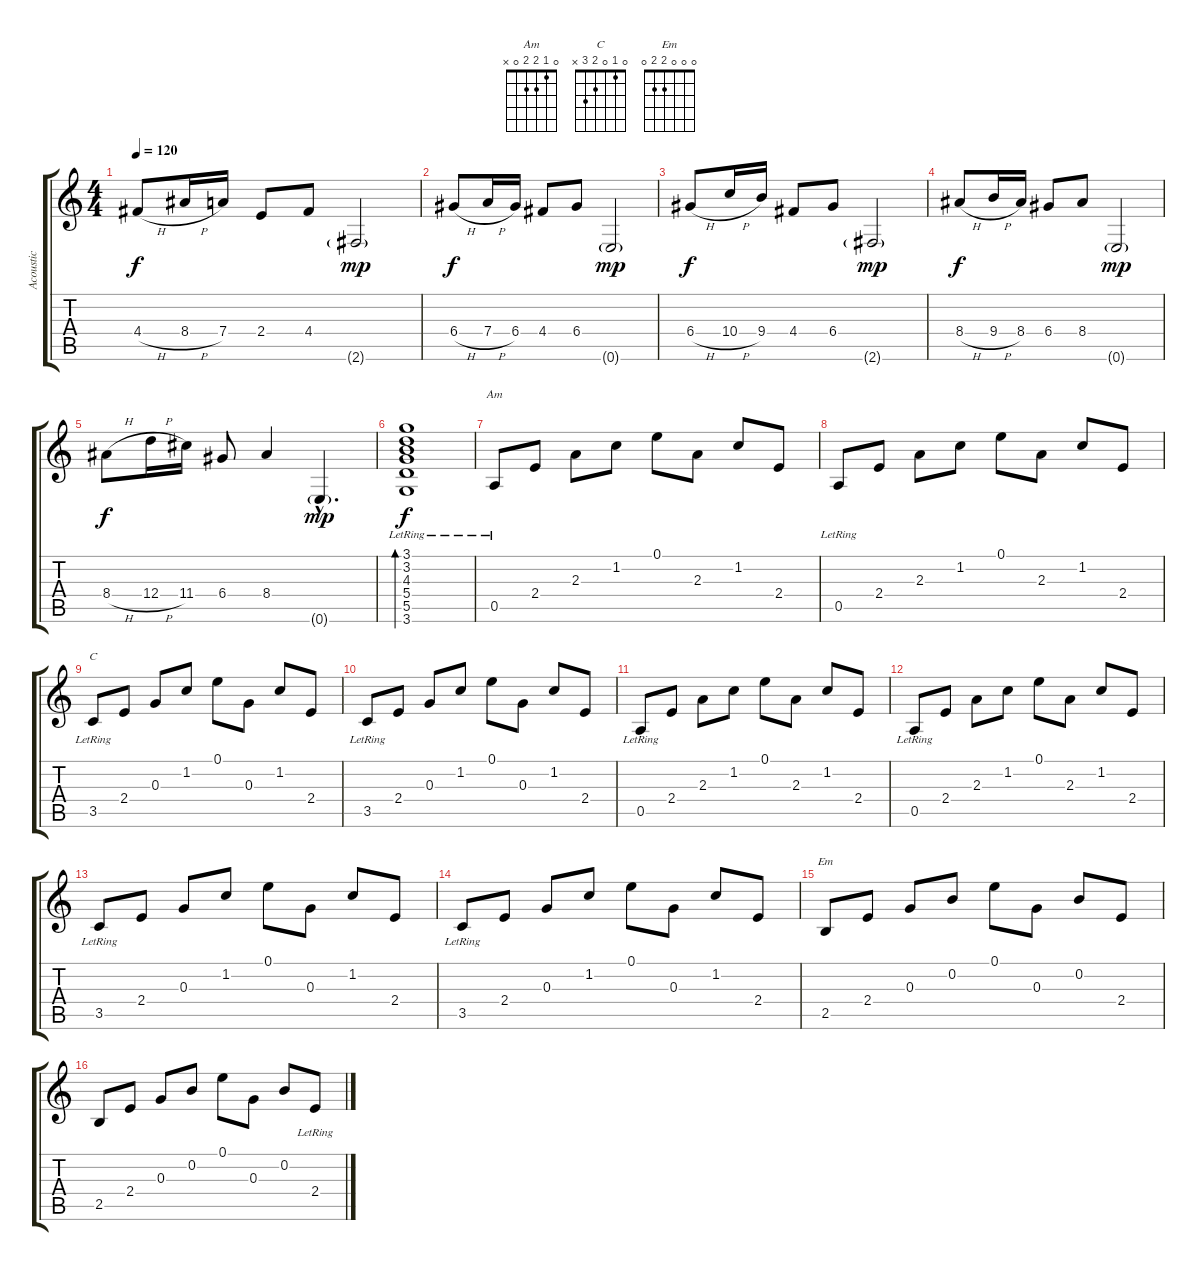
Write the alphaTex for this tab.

\track ("Acoustic" "Acoustic") {instrument acousticguitarnylon}
\staff {score tabs}
\tuning (E4 B3 G3 D3 A2 E2) {hide}
\chord ("Am" 0 1 2 2 0 x)
\chord ("C" 0 1 0 2 3 x)
\chord ("Em" 0 0 0 2 2 0)
\ts (4 4)
\tempo 120
\clef g2
\ks c
4.4{h}.8{dy f} 8.4{h}.16 7.4.16 2.4.8 4.4.8 2.6{g}.2{dy mp} |
6.4{h}.8{dy f} 7.4{h}.16 6.4.16 4.4.8 6.4.8 0.6{g}.2{dy mp} |
6.4{h}.8{dy f} 10.4{h}.16 9.4.16 4.4.8 6.4.8 2.6{g}.2{dy mp} |
8.4{h}.8{dy f} 9.4{h}.16 8.4.16 6.4.8 8.4.8 0.6{g}.2{dy mp} |
8.4{h}.8{dy f} 12.4{h}.16 11.4.16 6.4.8 8.4.4 0.6{g hac}.4{d dy mp} |
(3.1{lr} 3.2{lr} 4.3{lr} 5.4{lr} 5.5{lr} 3.6{lr}).1{bd 240 dy f} |
0.5{lr}.8{ch "Am"} 2.4.8 2.3.8 1.2.8 0.1.8 2.3.8 1.2.8 2.4.8 |
0.5{lr}.8 2.4.8 2.3.8 1.2.8 0.1.8 2.3.8 1.2.8 2.4.8 |
3.5{lr}.8{ch "C"} 2.4.8 0.3.8 1.2.8 0.1.8 0.3.8 1.2.8 2.4.8 |
3.5{lr}.8 2.4.8 0.3.8 1.2.8 0.1.8 0.3.8 1.2.8 2.4.8 |
0.5{lr}.8 2.4.8 2.3.8 1.2.8 0.1.8 2.3.8 1.2.8 2.4.8 |
0.5{lr}.8 2.4.8 2.3.8 1.2.8 0.1.8 2.3.8 1.2.8 2.4.8 |
3.5{lr}.8 2.4.8 0.3.8 1.2.8 0.1.8 0.3.8 1.2.8 2.4.8 |
3.5{lr}.8 2.4.8 0.3.8 1.2.8 0.1.8 0.3.8 1.2.8 2.4.8 |
2.5.8{ch "Em"} 2.4.8 0.3.8 0.2.8 0.1.8 0.3.8 0.2.8 2.4.8 |
2.5.8 2.4.8 0.3.8 0.2.8 0.1.8 0.3.8 0.2.8 2.4{lr}.8
